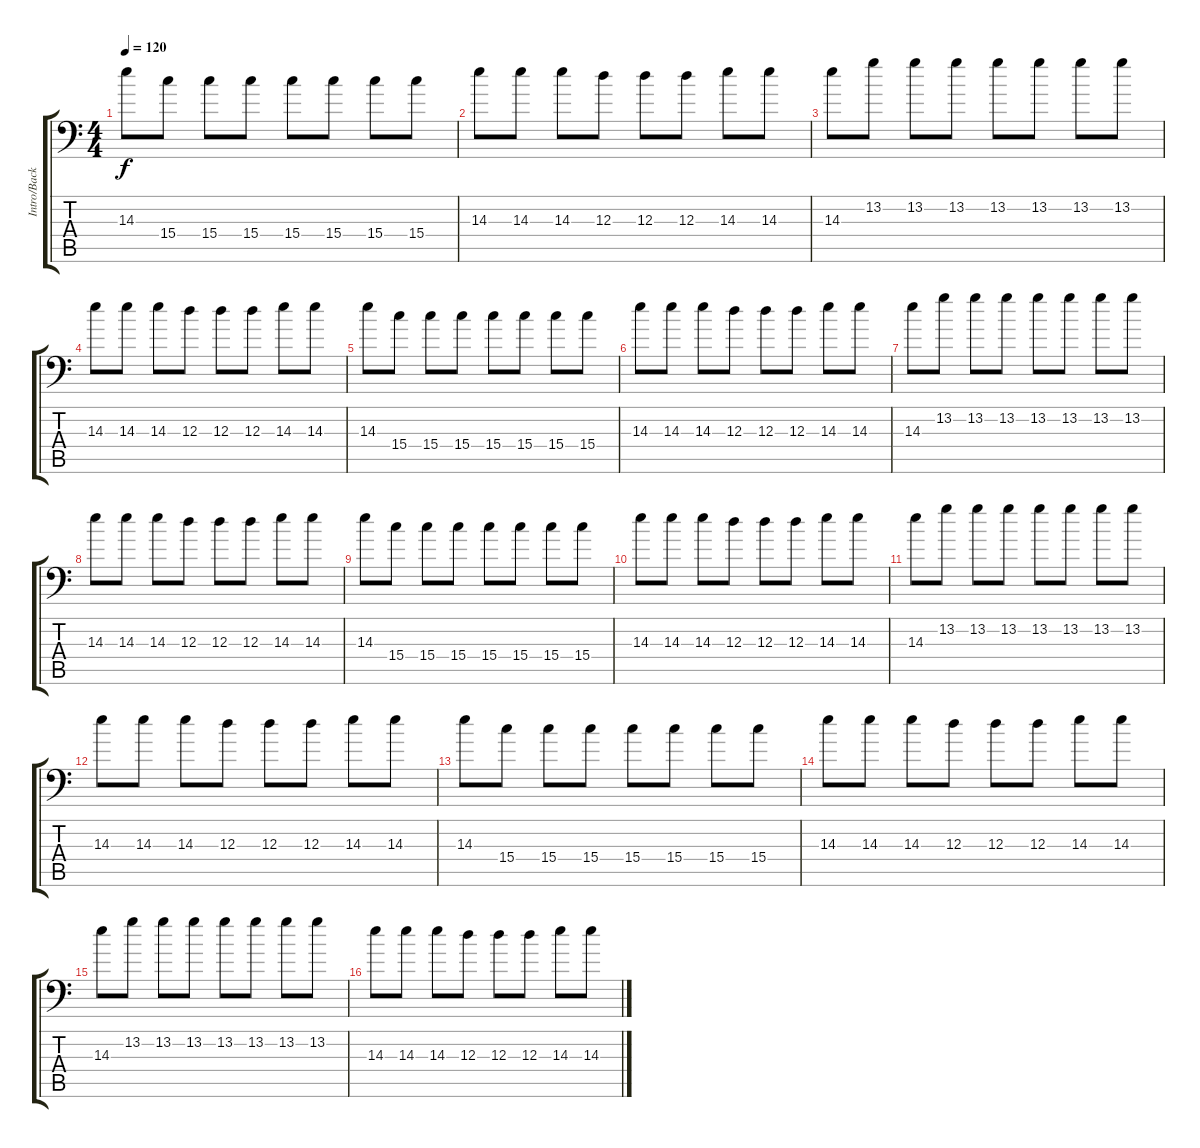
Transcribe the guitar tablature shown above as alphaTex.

\track ("Intro/Background Guitar 2" "Intro/Back") {instrument electricguitarjazz}
\staff {score tabs}
\tuning (B3 Gb3 D3 A2 E2 A1) {hide}
\ts (4 4)
\tempo 120
\clef f4
\ks c
14.3.8{dy f} 15.4.8 15.4.8 15.4.8 15.4.8 15.4.8 15.4.8 15.4.8 |
14.3.8 14.3.8 14.3.8 12.3.8 12.3.8 12.3.8 14.3.8 14.3.8 |
14.3.8 13.2.8 13.2.8 13.2.8 13.2.8 13.2.8 13.2.8 13.2.8 |
14.3.8 14.3.8 14.3.8 12.3.8 12.3.8 12.3.8 14.3.8 14.3.8 |
14.3.8 15.4.8 15.4.8 15.4.8 15.4.8 15.4.8 15.4.8 15.4.8 |
14.3.8 14.3.8 14.3.8 12.3.8 12.3.8 12.3.8 14.3.8 14.3.8 |
14.3.8 13.2.8 13.2.8 13.2.8 13.2.8 13.2.8 13.2.8 13.2.8 |
14.3.8 14.3.8 14.3.8 12.3.8 12.3.8 12.3.8 14.3.8 14.3.8 |
14.3.8 15.4.8 15.4.8 15.4.8 15.4.8 15.4.8 15.4.8 15.4.8 |
14.3.8 14.3.8 14.3.8 12.3.8 12.3.8 12.3.8 14.3.8 14.3.8 |
14.3.8 13.2.8 13.2.8 13.2.8 13.2.8 13.2.8 13.2.8 13.2.8 |
14.3.8 14.3.8 14.3.8 12.3.8 12.3.8 12.3.8 14.3.8 14.3.8 |
14.3.8 15.4.8 15.4.8 15.4.8 15.4.8 15.4.8 15.4.8 15.4.8 |
14.3.8 14.3.8 14.3.8 12.3.8 12.3.8 12.3.8 14.3.8 14.3.8 |
14.3.8 13.2.8 13.2.8 13.2.8 13.2.8 13.2.8 13.2.8 13.2.8 |
14.3.8 14.3.8 14.3.8 12.3.8 12.3.8 12.3.8 14.3.8 14.3.8
